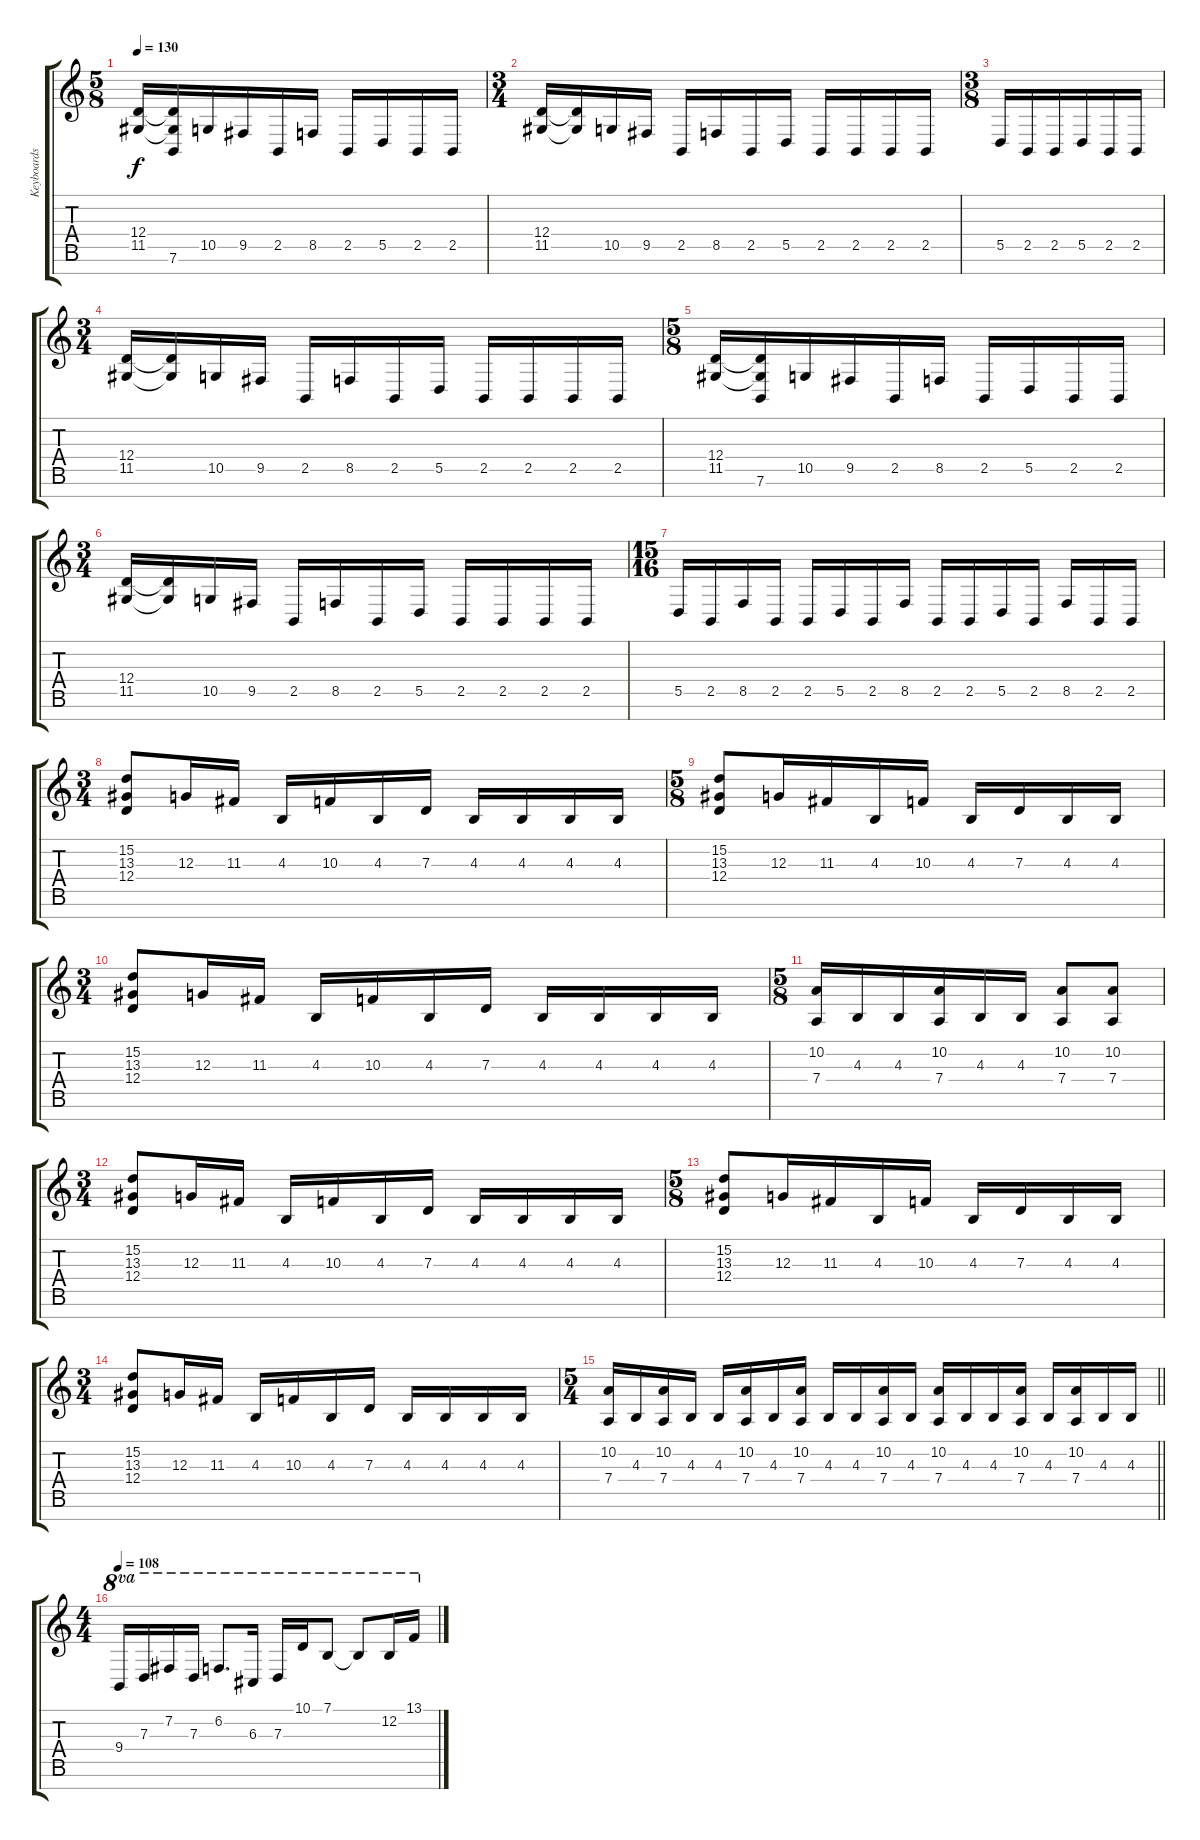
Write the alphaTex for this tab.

\track ("Keyboards 1" "Keyboards ") {instrument lead2sawtooth}
\staff {score tabs}
\tuning (E4 B3 G3 D3 A2 E2 B1) {hide}
\ts (5 8)
\tempo 130
\clef g2
\ks c
(12.4 11.5).16{dy f} (12.4{t} 11.5{t} 7.6).16 10.5.16 9.5.16 2.5.16 8.5.16 2.5.16 5.5.16 2.5.16 2.5.16 |
\ts (3 4)
(12.4 11.5).16 (12.4{t} 11.5{t}).16 10.5.16 9.5.16 2.5.16 8.5.16 2.5.16 5.5.16 2.5.16 2.5.16 2.5.16 2.5.16 |
\ts (3 8)
5.5.16 2.5.16 2.5.16 5.5.16 2.5.16 2.5.16 |
\ts (3 4)
(12.4 11.5).16 (12.4{t} 11.5{t}).16 10.5.16 9.5.16 2.5.16 8.5.16 2.5.16 5.5.16 2.5.16 2.5.16 2.5.16 2.5.16 |
\ts (5 8)
(12.4 11.5).16 (12.4{t} 11.5{t} 7.6).16 10.5.16 9.5.16 2.5.16 8.5.16 2.5.16 5.5.16 2.5.16 2.5.16 |
\ts (3 4)
(12.4 11.5).16 (12.4{t} 11.5{t}).16 10.5.16 9.5.16 2.5.16 8.5.16 2.5.16 5.5.16 2.5.16 2.5.16 2.5.16 2.5.16 |
\ts (15 16)
5.5.16 2.5.16 8.5.16 2.5.16 2.5.16 5.5.16 2.5.16 8.5.16 2.5.16 2.5.16 5.5.16 2.5.16 8.5.16 2.5.16 2.5.16 |
\ts (3 4)
(15.2 13.3 12.4).8 12.3.16 11.3.16 4.3.16 10.3.16 4.3.16 7.3.16 4.3.16 4.3.16 4.3.16 4.3.16 |
\ts (5 8)
(15.2 13.3 12.4).8 12.3.16 11.3.16 4.3.16 10.3.16 4.3.16 7.3.16 4.3.16 4.3.16 |
\ts (3 4)
(15.2 13.3 12.4).8 12.3.16 11.3.16 4.3.16 10.3.16 4.3.16 7.3.16 4.3.16 4.3.16 4.3.16 4.3.16 |
\ts (5 8)
(10.2 7.4).16 4.3.16 4.3.16 (10.2 7.4).16 4.3.16 4.3.16 (10.2 7.4).8 (10.2 7.4).8 |
\ts (3 4)
(15.2 13.3 12.4).8 12.3.16 11.3.16 4.3.16 10.3.16 4.3.16 7.3.16 4.3.16 4.3.16 4.3.16 4.3.16 |
\ts (5 8)
(15.2 13.3 12.4).8 12.3.16 11.3.16 4.3.16 10.3.16 4.3.16 7.3.16 4.3.16 4.3.16 |
\ts (3 4)
(15.2 13.3 12.4).8 12.3.16 11.3.16 4.3.16 10.3.16 4.3.16 7.3.16 4.3.16 4.3.16 4.3.16 4.3.16 |
\ts (5 4)
\barLineRight lightlight
(10.2 7.4).16 4.3.16 (10.2 7.4).16 4.3.16 4.3.16 (10.2 7.4).16 4.3.16 (10.2 7.4).16 4.3.16 4.3.16 (10.2 7.4).16 4.3.16 (10.2 7.4).16 4.3.16 4.3.16 (10.2 7.4).16 4.3.16 (10.2 7.4).16 4.3.16 4.3.16 |
\ts (4 4)
\tempo 108
9.4.16{ot 8va} 7.3.16{ot 8va} 7.2.16{ot 8va} 7.3.16{ot 8va} 6.2.8{d ot 8va} 6.3.16{ot 8va} 7.3.16{ot 8va} 10.1.16{ot 8va} 7.1.8{ot 8va} 7.1{t}.8{ot 8va} 12.2.16{ot 8va} 13.1.16{ot 8va}
